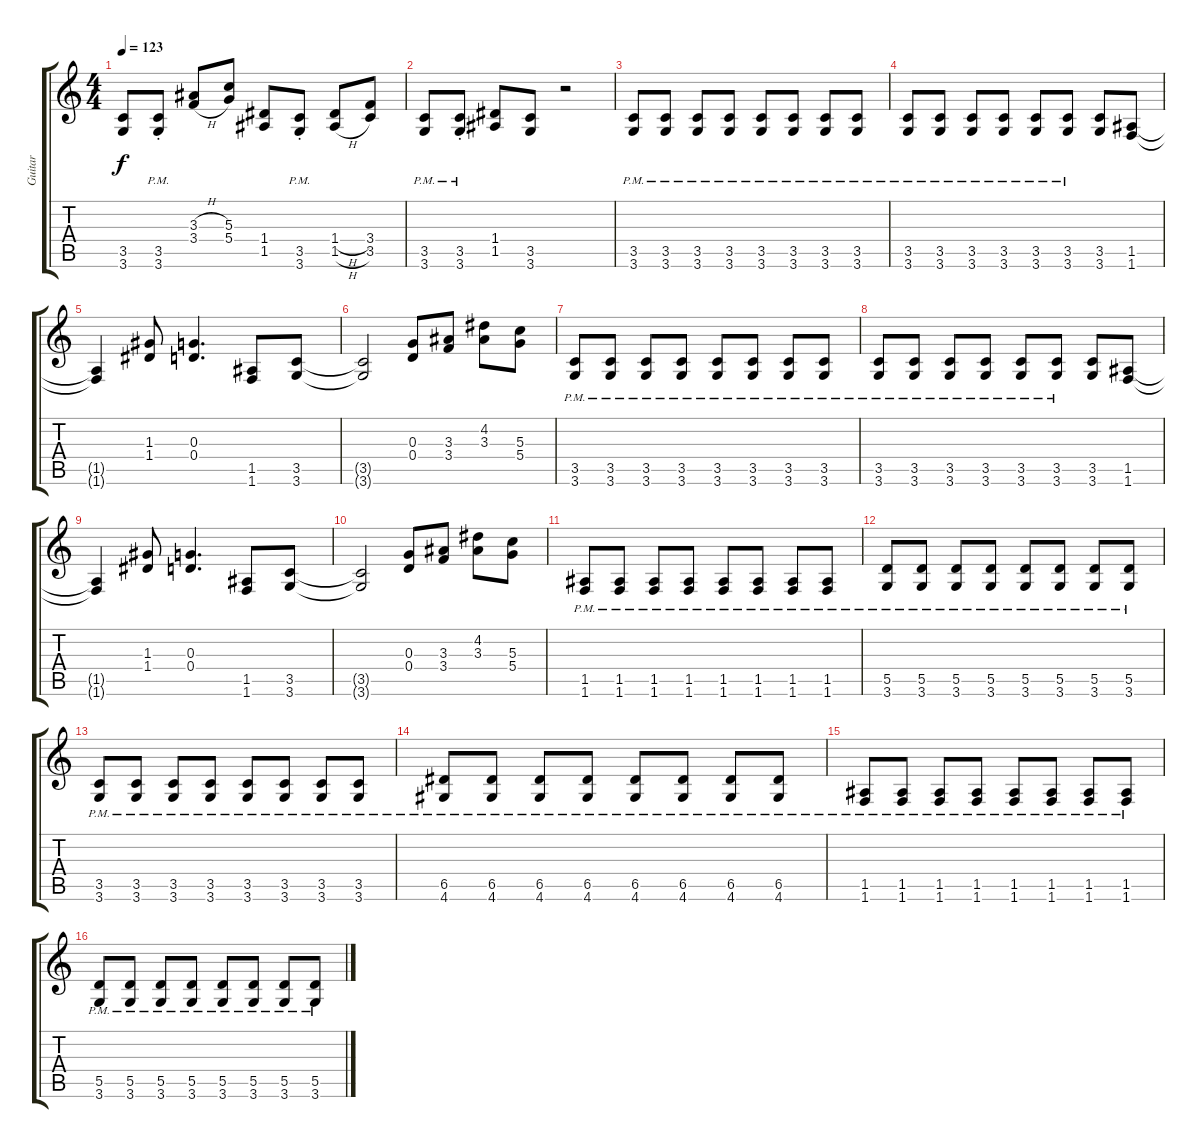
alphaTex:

\track ("Guitar" "Guitar") {instrument overdrivenguitar}
\staff {score tabs}
\tuning (E4 B3 G3 D3 A2 E2) {hide}
\ts (4 4)
\tempo 123
\clef g2
\ks c
(3.5 3.6).8{dy f} (3.5{pm st} 3.6{pm st}).8 (3.3{h} 3.4{h}).8 (5.3 5.4).8 (1.4 1.5).8 (3.5{pm st} 3.6{pm st}).8 (1.4{h} 1.5{h}).8 (3.4 3.5).8 |
(3.5{pm} 3.6{pm}).8 (3.5{pm st} 3.6{pm st}).8 (1.4 1.5).8 (3.5 3.6).8 r.2 |
(3.5{pm} 3.6{pm}).8 (3.5{pm} 3.6{pm}).8 (3.5{pm} 3.6{pm}).8 (3.5{pm} 3.6{pm}).8 (3.5{pm} 3.6{pm}).8 (3.5{pm} 3.6{pm}).8 (3.5{pm} 3.6{pm}).8 (3.5{pm} 3.6{pm}).8 |
(3.5{pm} 3.6{pm}).8 (3.5{pm} 3.6{pm}).8 (3.5{pm} 3.6{pm}).8 (3.5{pm} 3.6{pm}).8 (3.5{pm} 3.6{pm}).8 (3.5{pm} 3.6{pm}).8 (3.5 3.6).8 (1.5 1.6).8 |
(1.5{t} 1.6{t}).4 (1.3 1.4).8 (0.3 0.4).4{d} (1.5 1.6).8 (3.5 3.6).8 |
(3.5{t} 3.6{t}).2 (0.3 0.4).8 (3.3 3.4).8 (4.2 3.3).8 (5.3 5.4).8 |
(3.5{pm} 3.6{pm}).8 (3.5{pm} 3.6{pm}).8 (3.5{pm} 3.6{pm}).8 (3.5{pm} 3.6{pm}).8 (3.5{pm} 3.6{pm}).8 (3.5{pm} 3.6{pm}).8 (3.5{pm} 3.6{pm}).8 (3.5{pm} 3.6{pm}).8 |
(3.5{pm} 3.6{pm}).8 (3.5{pm} 3.6{pm}).8 (3.5{pm} 3.6{pm}).8 (3.5{pm} 3.6{pm}).8 (3.5{pm} 3.6{pm}).8 (3.5{pm} 3.6{pm}).8 (3.5 3.6).8 (1.5 1.6).8 |
(1.5{t} 1.6{t}).4 (1.3 1.4).8 (0.3 0.4).4{d} (1.5 1.6).8 (3.5 3.6).8 |
(3.5{t} 3.6{t}).2 (0.3 0.4).8 (3.3 3.4).8 (4.2 3.3).8 (5.3 5.4).8 |
(1.5{pm} 1.6{pm}).8 (1.5{pm} 1.6{pm}).8 (1.5{pm} 1.6{pm}).8 (1.5{pm} 1.6{pm}).8 (1.5{pm} 1.6{pm}).8 (1.5{pm} 1.6{pm}).8 (1.5{pm} 1.6{pm}).8 (1.5{pm} 1.6{pm}).8 |
(5.5{pm} 3.6{pm}).8 (5.5{pm} 3.6{pm}).8 (5.5{pm} 3.6{pm}).8 (5.5{pm} 3.6{pm}).8 (5.5{pm} 3.6{pm}).8 (5.5{pm} 3.6{pm}).8 (5.5{pm} 3.6{pm}).8 (5.5{pm} 3.6{pm}).8 |
(3.5{pm} 3.6{pm}).8 (3.5{pm} 3.6{pm}).8 (3.5{pm} 3.6{pm}).8 (3.5{pm} 3.6{pm}).8 (3.5{pm} 3.6{pm}).8 (3.5{pm} 3.6{pm}).8 (3.5{pm} 3.6{pm}).8 (3.5{pm} 3.6{pm}).8 |
(6.5{pm} 4.6{pm}).8 (6.5{pm} 4.6{pm}).8 (6.5{pm} 4.6{pm}).8 (6.5{pm} 4.6{pm}).8 (6.5{pm} 4.6{pm}).8 (6.5{pm} 4.6{pm}).8 (6.5{pm} 4.6{pm}).8 (6.5{pm} 4.6{pm}).8 |
(1.5{pm} 1.6{pm}).8 (1.5{pm} 1.6{pm}).8 (1.5{pm} 1.6{pm}).8 (1.5{pm} 1.6{pm}).8 (1.5{pm} 1.6{pm}).8 (1.5{pm} 1.6{pm}).8 (1.5{pm} 1.6{pm}).8 (1.5{pm} 1.6{pm}).8 |
(5.5{pm} 3.6{pm}).8 (5.5{pm} 3.6{pm}).8 (5.5{pm} 3.6{pm}).8 (5.5{pm} 3.6{pm}).8 (5.5{pm} 3.6{pm}).8 (5.5{pm} 3.6{pm}).8 (5.5{pm} 3.6{pm}).8 (5.5{pm} 3.6{pm}).8
